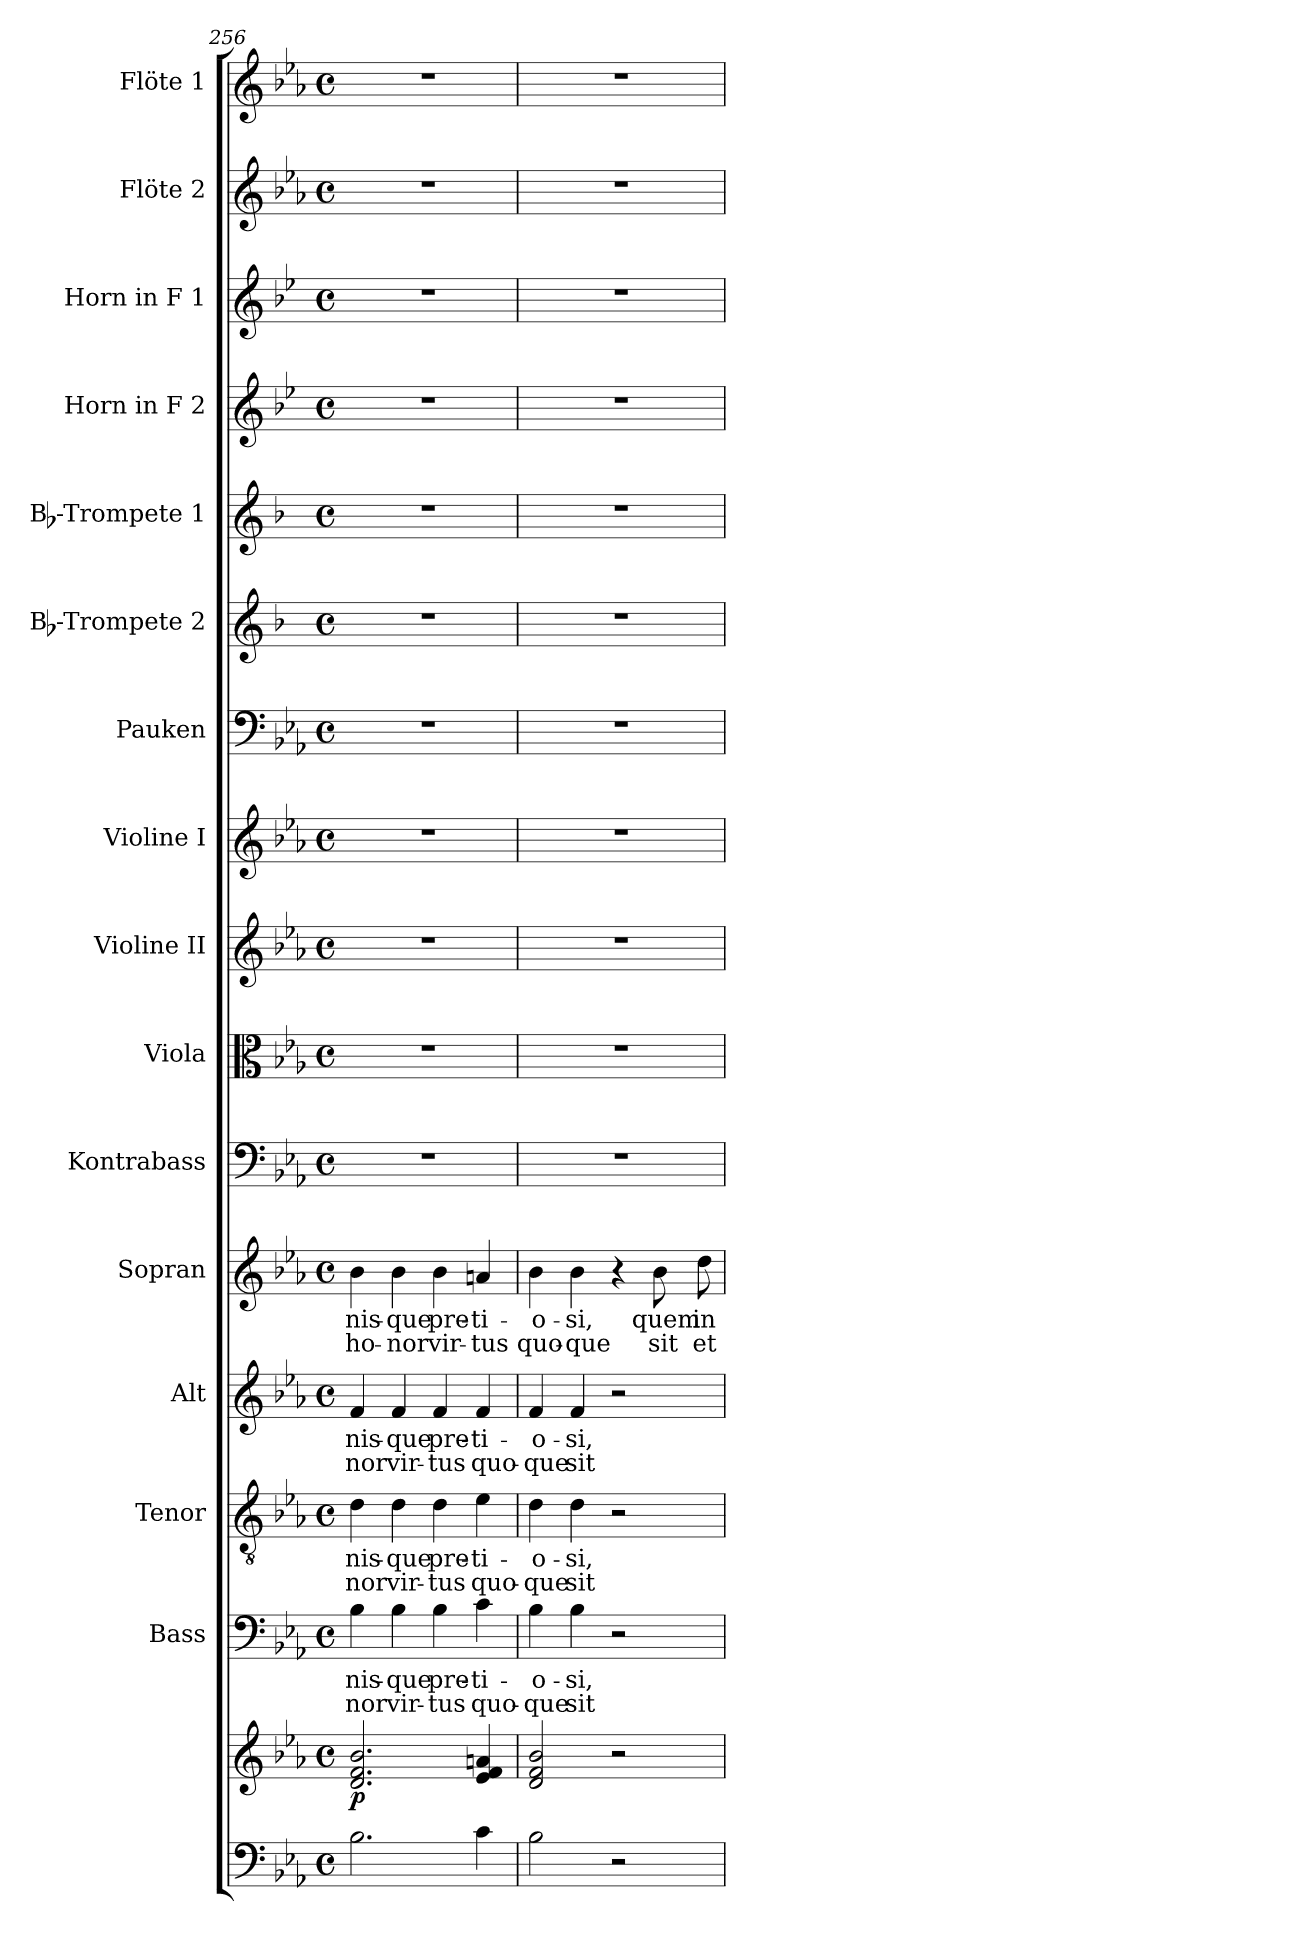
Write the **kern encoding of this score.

**kern	**kern	**dynam	**kern	**text	**text	**kern	**text	**text	**kern	**text	**text	**kern	**text	**text	**kern	**kern	**kern	**kern	**kern	**kern	**kern	**kern	**kern	**kern	**kern
*part16	*part16	*part16	*part15	*part15	*part15	*part14	*part14	*part14	*part13	*part13	*part13	*part12	*part12	*part12	*part11	*part10	*part9	*part8	*part7	*part6	*part5	*part4	*part3	*part2	*part1
*staff17	*staff16	*staff16/17	*staff15	*staff15	*staff15	*staff14	*staff14	*staff14	*staff13	*staff13	*staff13	*staff12	*staff12	*staff12	*staff11	*staff10	*staff9	*staff8	*staff7	*staff6	*staff5	*staff4	*staff3	*staff2	*staff1
*	*	*	*I"Bass	*	*	*I"Tenor	*	*	*I"Alt	*	*	*I"Sopran	*	*	*I"Kontrabass	*I"Viola	*I"Violine II	*I"Violine I	*I"Pauken	*I"Bb-Trompete 2	*I"Bb-Trompete 1	*I"Horn in F 2	*I"Horn in F 1	*I"Flöte 2	*I"Flöte 1
*	*	*	*I'B.	*	*	*I'T.	*	*	*I'A.	*	*	*I'S.	*	*	*I'Kb.	*I'Vla.	*I'Vl. II	*I'Vl. I	*I'Pk.	*I'Bb Trp. 2	*I'Bb Trp. 1	*	*	*I'Fl. 2	*I'Fl. 1
*clefF4	*clefG2	*	*clefF4	*	*	*clefGv2	*	*	*clefG2	*	*	*clefG2	*	*	*clefF4	*clefC3	*clefG2	*clefG2	*clefF4	*clefG2	*clefG2	*clefG2	*clefG2	*clefG2	*clefG2
*	*	*	*	*	*	*	*	*	*	*	*	*	*	*	*ITrd7c12	*	*	*	*	*ITrd1c2	*ITrd1c2	*ITrd4c7	*ITrd4c7	*	*
*k[b-e-a-]	*k[b-e-a-]	*	*k[b-e-a-]	*	*	*k[b-e-a-]	*	*	*k[b-e-a-]	*	*	*k[b-e-a-]	*	*	*k[b-e-a-]	*k[b-e-a-]	*k[b-e-a-]	*k[b-e-a-]	*k[b-e-a-]	*k[b-e-a-]	*k[b-e-a-]	*k[b-e-a-]	*k[b-e-a-]	*k[b-e-a-]	*k[b-e-a-]
*E-:	*E-:	*	*E-:	*	*	*E-:	*	*	*E-:	*	*	*E-:	*	*	*E-:	*E-:	*E-:	*E-:	*E-:	*E-:	*E-:	*E-:	*E-:	*E-:	*E-:
*M4/4	*M4/4	*	*M4/4	*	*	*M4/4	*	*	*M4/4	*	*	*M4/4	*	*	*M4/4	*M4/4	*M4/4	*M4/4	*M4/4	*M4/4	*M4/4	*M4/4	*M4/4	*M4/4	*M4/4
*met(c)	*met(c)	*	*met(c)	*	*	*met(c)	*	*	*met(c)	*	*	*met(c)	*	*	*met(c)	*met(c)	*met(c)	*met(c)	*met(c)	*met(c)	*met(c)	*met(c)	*met(c)	*met(c)	*met(c)
=256	=256	=256	=256	=256	=256	=256	=256	=256	=256	=256	=256	=256	=256	=256	=256	=256	=256	=256	=256	=256	=256	=256	=256	=256	=256
!	!	!LO:DY:b	!	!LO:LY:b	!LO:LY:b	!	!LO:LY:b	!LO:LY:b	!	!LO:LY:b	!LO:LY:b	!	!LO:LY:b	!LO:LY:b	!	!	!	!	!	!	!	!	!	!	!
2.B-\	2.d/ 2.f/ 2.b-/	p	4B-\	-nis-	-nor	4d\	-nis-	-nor	4f/	-nis-	-nor	4b-\	-nis-	ho-	1r	1r	1r	1r	1r	1r	1r	1r	1r	1r	1r
!	!	!	!	!LO:LY:b	!LO:LY:b	!	!LO:LY:b	!LO:LY:b	!	!LO:LY:b	!LO:LY:b	!	!LO:LY:b	!LO:LY:b	!	!	!	!	!	!	!	!	!	!	!
.	.	.	4B-\	-que	vir-	4d\	-que	vir-	4f/	-que	vir-	4b-\	-que	-nor	.	.	.	.	.	.	.	.	.	.	.
!	!	!	!	!LO:LY:b	!LO:LY:b	!	!LO:LY:b	!LO:LY:b	!	!LO:LY:b	!LO:LY:b	!	!LO:LY:b	!LO:LY:b	!	!	!	!	!	!	!	!	!	!	!
.	.	.	4B-\	pre-	-tus	4d\	pre-	-tus	4f/	pre-	-tus	4b-\	pre-	vir-	.	.	.	.	.	.	.	.	.	.	.
!	!	!	!	!LO:LY:b	!LO:LY:b	!	!LO:LY:b	!LO:LY:b	!	!LO:LY:b	!LO:LY:b	!	!LO:LY:b	!LO:LY:b	!	!	!	!	!	!	!	!	!	!	!
4c\	4e-/ 4f/ 4an/	.	4c\	-ti-	quo-	4e-\	-ti-	quo-	4f/	-ti-	quo-	4an/	-ti-	-tus	.	.	.	.	.	.	.	.	.	.	.
=257	=257	=257	=257	=257	=257	=257	=257	=257	=257	=257	=257	=257	=257	=257	=257	=257	=257	=257	=257	=257	=257	=257	=257	=257	=257
!	!	!	!	!LO:LY:b	!LO:LY:b	!	!LO:LY:b	!LO:LY:b	!	!LO:LY:b	!LO:LY:b	!	!LO:LY:b	!LO:LY:b	!	!	!	!	!	!	!	!	!	!	!
2B-\	2d/ 2f/ 2b-/	.	4B-\	-o-	-que	4d\	-o-	-que	4f/	-o-	-que	4b-\	-o-	quo-	1r	1r	1r	1r	1r	1r	1r	1r	1r	1r	1r
!	!	!	!	!LO:LY:b	!LO:LY:b	!	!LO:LY:b	!LO:LY:b	!	!LO:LY:b	!LO:LY:b	!	!LO:LY:b	!LO:LY:b	!	!	!	!	!	!	!	!	!	!	!
.	.	.	4B-\	-si,	sit	4d\	-si,	sit	4f/	-si,	sit	4b-\	-si,	-que	.	.	.	.	.	.	.	.	.	.	.
2r	2r	.	2r	.	.	2r	.	.	2r	.	.	4r	.	.	.	.	.	.	.	.	.	.	.	.	.
!	!	!	!	!	!	!	!	!	!	!	!	!	!LO:LY:b	!LO:LY:b	!	!	!	!	!	!	!	!	!	!	!
.	.	.	.	.	.	.	.	.	.	.	.	8b-\	quem	sit	.	.	.	.	.	.	.	.	.	.	.
!	!	!	!	!	!	!	!	!	!	!	!	!	!LO:LY:b	!LO:LY:b	!	!	!	!	!	!	!	!	!	!	!
.	.	.	.	.	.	.	.	.	.	.	.	8dd\	in	et	.	.	.	.	.	.	.	.	.	.	.
=	=	=	=	=	=	=	=	=	=	=	=	=	=	=	=	=	=	=	=	=	=	=	=	=	=
*-	*-	*-	*-	*-	*-	*-	*-	*-	*-	*-	*-	*-	*-	*-	*-	*-	*-	*-	*-	*-	*-	*-	*-	*-	*-
